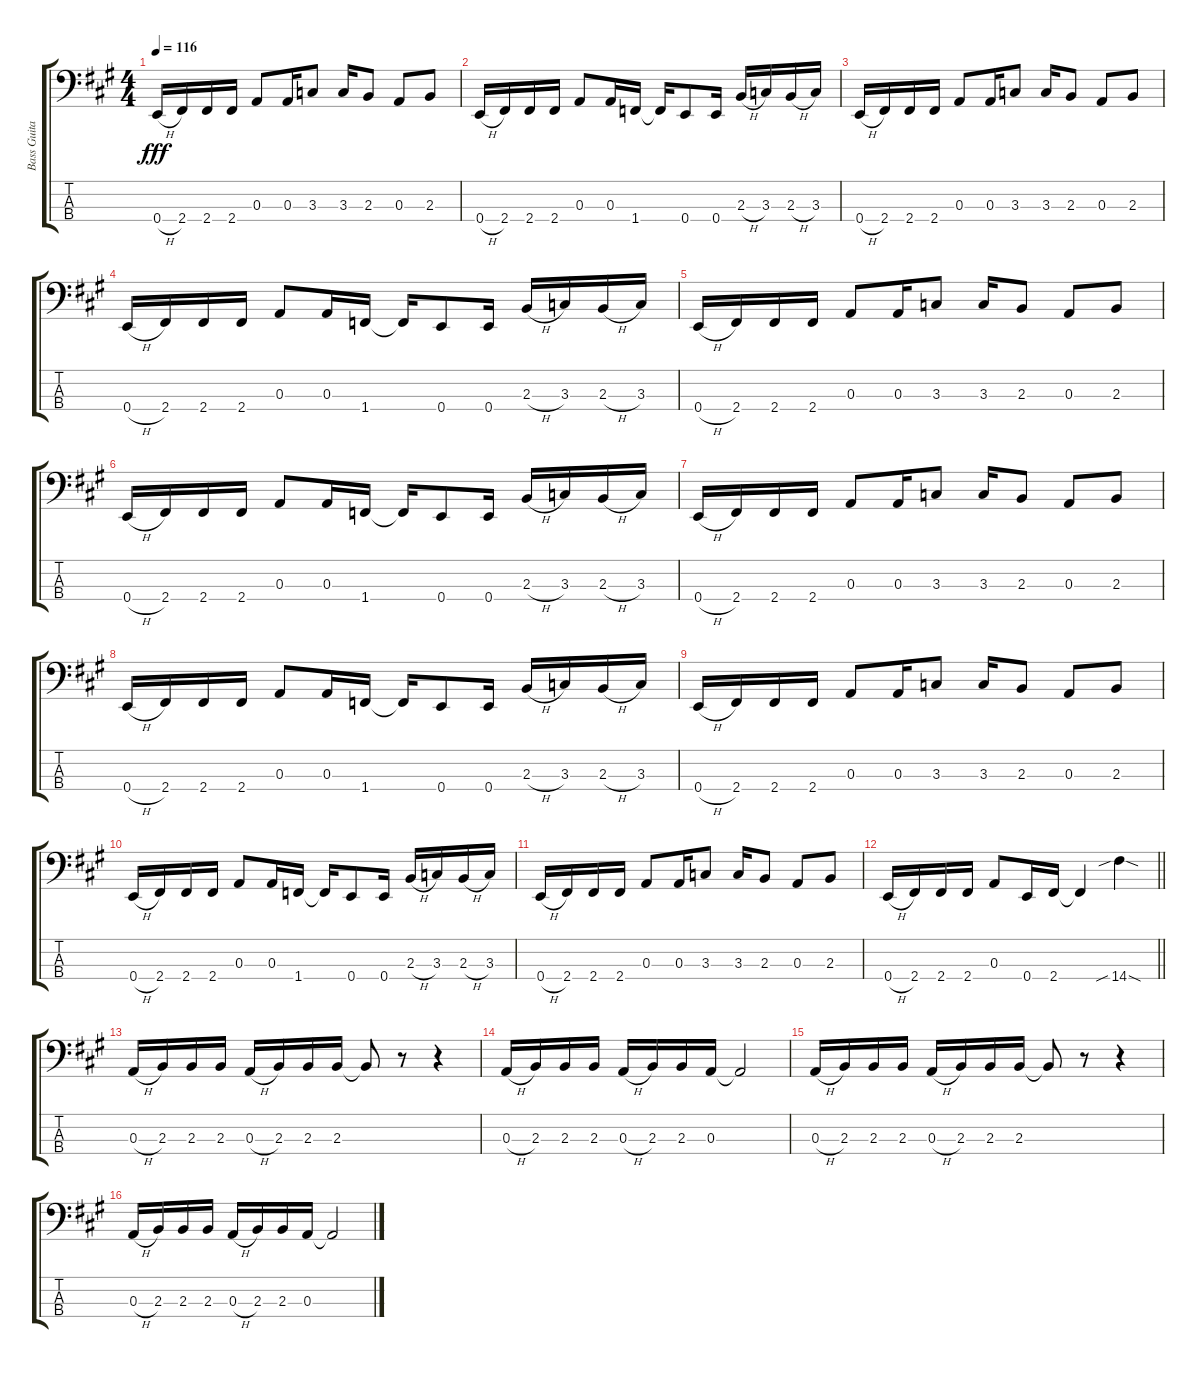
\track ("Bass Guitar" "Bass Guita") {instrument electricbassfinger}
\staff {score tabs}
\tuning (G2 D2 A1 E1) {hide}
\ts (4 4)
\tempo 116
\clef f4
\ks a
0.4{h}.16{dy fff instrument electricbassfinger} 2.4.16 2.4.16 2.4.16 0.3.8 0.3.16 3.3.8 3.3.16 2.3.8 0.3.8 2.3.8 |
0.4{h}.16 2.4.16 2.4.16 2.4.16 0.3.8 0.3.16 1.4.16 1.4{t}.16 0.4.8 0.4.16 2.3{h}.16 3.3.16 2.3{h}.16 3.3.16 |
0.4{h}.16 2.4.16 2.4.16 2.4.16 0.3.8 0.3.16 3.3.8 3.3.16 2.3.8 0.3.8 2.3.8 |
0.4{h}.16 2.4.16 2.4.16 2.4.16 0.3.8 0.3.16 1.4.16 1.4{t}.16 0.4.8 0.4.16 2.3{h}.16 3.3.16 2.3{h}.16 3.3.16 |
0.4{h}.16 2.4.16 2.4.16 2.4.16 0.3.8 0.3.16 3.3.8 3.3.16 2.3.8 0.3.8 2.3.8 |
0.4{h}.16 2.4.16 2.4.16 2.4.16 0.3.8 0.3.16 1.4.16 1.4{t}.16 0.4.8 0.4.16 2.3{h}.16 3.3.16 2.3{h}.16 3.3.16 |
0.4{h}.16 2.4.16 2.4.16 2.4.16 0.3.8 0.3.16 3.3.8 3.3.16 2.3.8 0.3.8 2.3.8 |
0.4{h}.16 2.4.16 2.4.16 2.4.16 0.3.8 0.3.16 1.4.16 1.4{t}.16 0.4.8 0.4.16 2.3{h}.16 3.3.16 2.3{h}.16 3.3.16 |
0.4{h}.16 2.4.16 2.4.16 2.4.16 0.3.8 0.3.16 3.3.8 3.3.16 2.3.8 0.3.8 2.3.8 |
0.4{h}.16 2.4.16 2.4.16 2.4.16 0.3.8 0.3.16 1.4.16 1.4{t}.16 0.4.8 0.4.16 2.3{h}.16 3.3.16 2.3{h}.16 3.3.16 |
0.4{h}.16 2.4.16 2.4.16 2.4.16 0.3.8 0.3.16 3.3.8 3.3.16 2.3.8 0.3.8 2.3.8 |
\barLineRight lightlight
0.4{h}.16 2.4.16 2.4.16 2.4.16 0.3.8 0.4.16 2.4.16 2.4{t}.4 14.4{sib sod}.4 |
0.3{h}.16 2.3.16 2.3.16 2.3.16 0.3{h}.16 2.3.16 2.3.16 2.3.16 2.3{t}.8 r.8 r.4 |
0.3{h}.16 2.3.16 2.3.16 2.3.16 0.3{h}.16 2.3.16 2.3.16 0.3.16 0.3{t}.2 |
0.3{h}.16 2.3.16 2.3.16 2.3.16 0.3{h}.16 2.3.16 2.3.16 2.3.16 2.3{t}.8 r.8 r.4 |
0.3{h}.16 2.3.16 2.3.16 2.3.16 0.3{h}.16 2.3.16 2.3.16 0.3.16 0.3{t}.2
